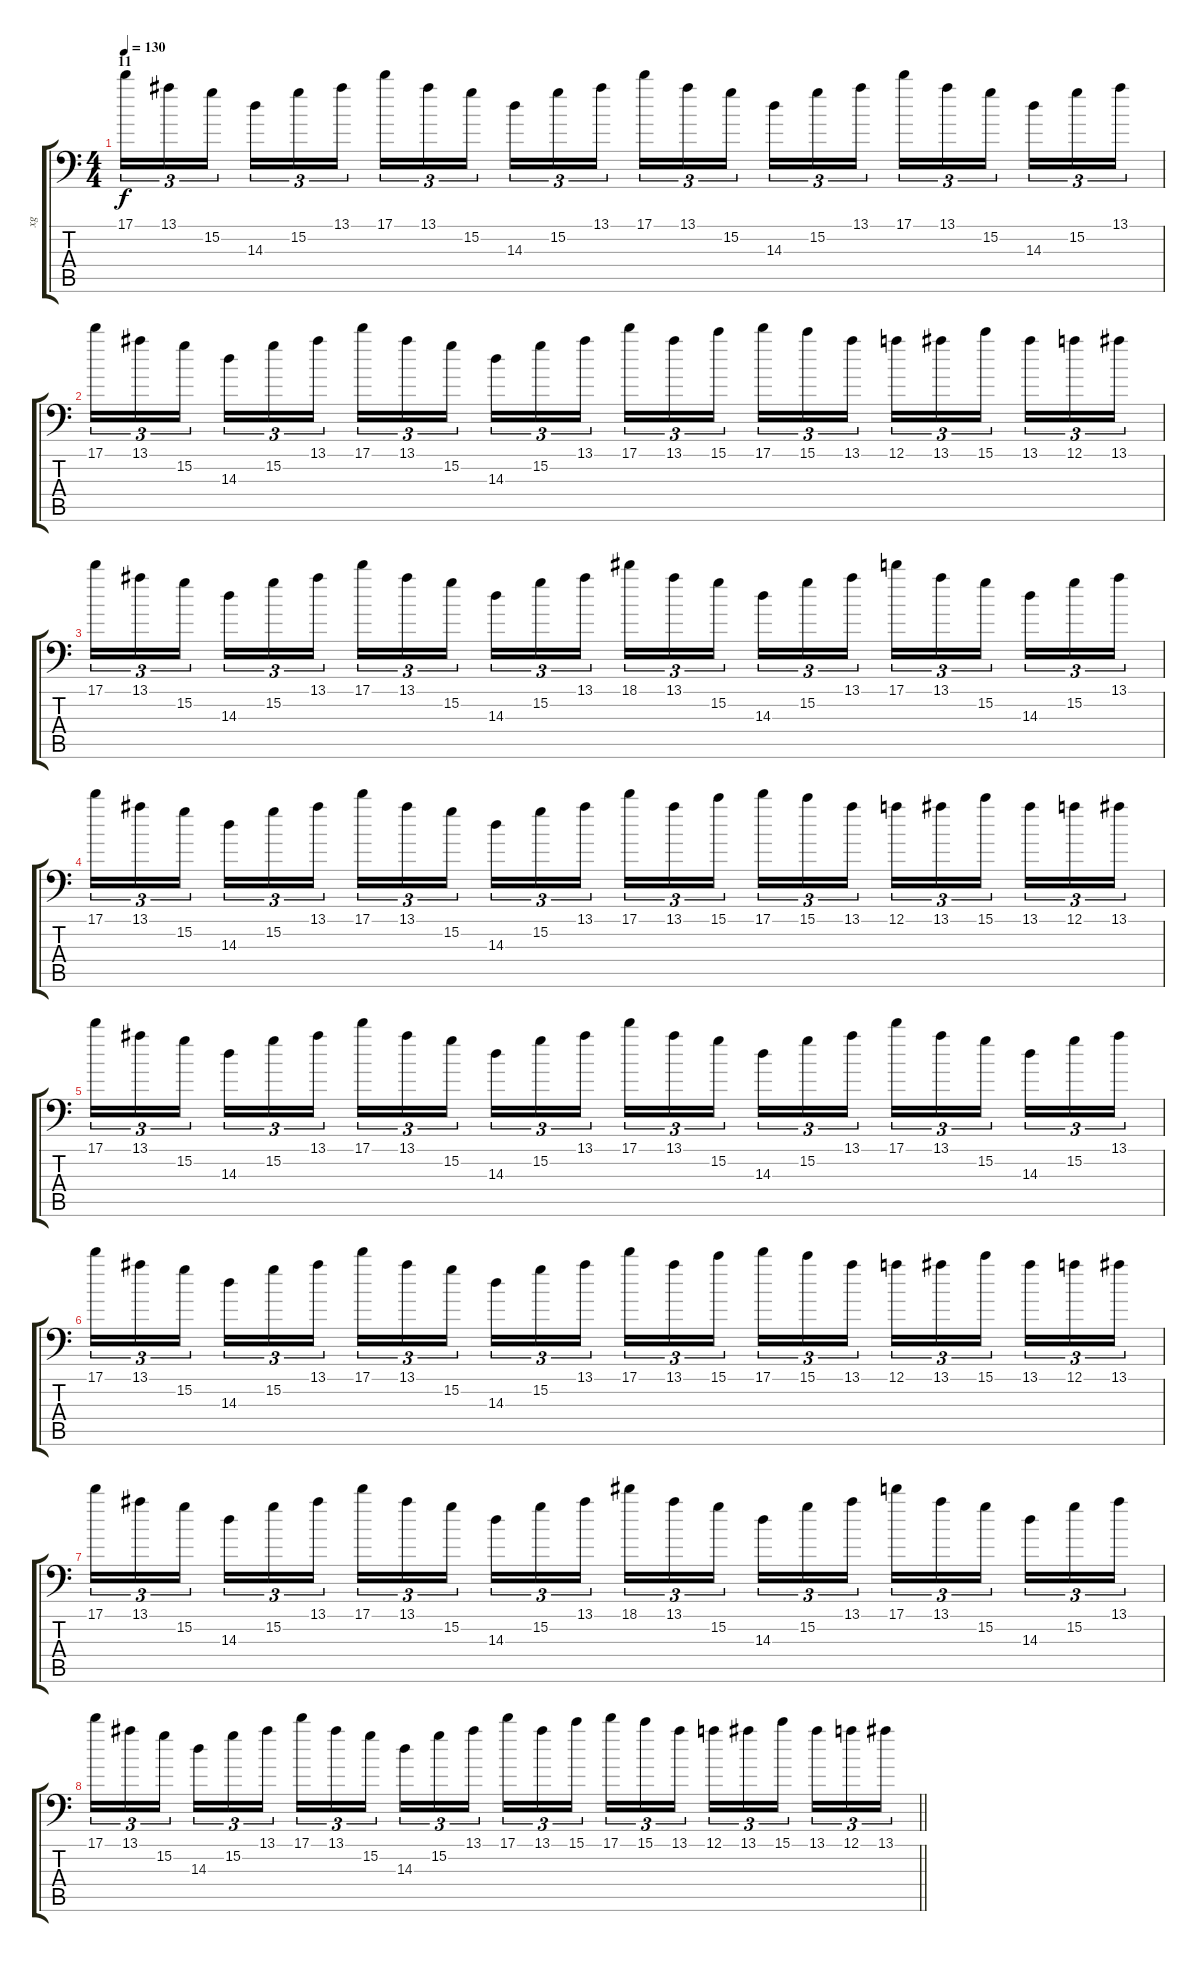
\track ("xg" "xg") {instrument distortionguitar}
\staff {score tabs}
\tuning (A3 E3 C3 G2 D2 G1) {hide}
\ts (4 4)
\section ("" "11")
\tempo 130
\clef f4
\ks c
17.1.16{tu (3 2) dy f} 13.1.16{tu (3 2)} 15.2.16{tu (3 2) beam splitsecondary} 14.3.16{tu (3 2)} 15.2.16{tu (3 2)} 13.1.16{tu (3 2)} 17.1.16{tu (3 2)} 13.1.16{tu (3 2)} 15.2.16{tu (3 2) beam splitsecondary} 14.3.16{tu (3 2)} 15.2.16{tu (3 2)} 13.1.16{tu (3 2)} 17.1.16{tu (3 2)} 13.1.16{tu (3 2)} 15.2.16{tu (3 2) beam splitsecondary} 14.3.16{tu (3 2)} 15.2.16{tu (3 2)} 13.1.16{tu (3 2)} 17.1.16{tu (3 2)} 13.1.16{tu (3 2)} 15.2.16{tu (3 2) beam splitsecondary} 14.3.16{tu (3 2)} 15.2.16{tu (3 2)} 13.1.16{tu (3 2)} |
17.1.16{tu (3 2)} 13.1.16{tu (3 2)} 15.2.16{tu (3 2) beam splitsecondary} 14.3.16{tu (3 2)} 15.2.16{tu (3 2)} 13.1.16{tu (3 2)} 17.1.16{tu (3 2)} 13.1.16{tu (3 2)} 15.2.16{tu (3 2) beam splitsecondary} 14.3.16{tu (3 2)} 15.2.16{tu (3 2)} 13.1.16{tu (3 2)} 17.1.16{tu (3 2)} 13.1.16{tu (3 2)} 15.1.16{tu (3 2) beam splitsecondary} 17.1.16{tu (3 2)} 15.1.16{tu (3 2)} 13.1.16{tu (3 2)} 12.1.16{tu (3 2)} 13.1.16{tu (3 2)} 15.1.16{tu (3 2) beam splitsecondary} 13.1.16{tu (3 2)} 12.1.16{tu (3 2)} 13.1.16{tu (3 2)} |
17.1.16{tu (3 2)} 13.1.16{tu (3 2)} 15.2.16{tu (3 2) beam splitsecondary} 14.3.16{tu (3 2)} 15.2.16{tu (3 2)} 13.1.16{tu (3 2)} 17.1.16{tu (3 2)} 13.1.16{tu (3 2)} 15.2.16{tu (3 2) beam splitsecondary} 14.3.16{tu (3 2)} 15.2.16{tu (3 2)} 13.1.16{tu (3 2)} 18.1.16{tu (3 2)} 13.1.16{tu (3 2)} 15.2.16{tu (3 2) beam splitsecondary} 14.3.16{tu (3 2)} 15.2.16{tu (3 2)} 13.1.16{tu (3 2)} 17.1.16{tu (3 2)} 13.1.16{tu (3 2)} 15.2.16{tu (3 2) beam splitsecondary} 14.3.16{tu (3 2)} 15.2.16{tu (3 2)} 13.1.16{tu (3 2)} |
17.1.16{tu (3 2)} 13.1.16{tu (3 2)} 15.2.16{tu (3 2) beam splitsecondary} 14.3.16{tu (3 2)} 15.2.16{tu (3 2)} 13.1.16{tu (3 2)} 17.1.16{tu (3 2)} 13.1.16{tu (3 2)} 15.2.16{tu (3 2) beam splitsecondary} 14.3.16{tu (3 2)} 15.2.16{tu (3 2)} 13.1.16{tu (3 2)} 17.1.16{tu (3 2)} 13.1.16{tu (3 2)} 15.1.16{tu (3 2) beam splitsecondary} 17.1.16{tu (3 2)} 15.1.16{tu (3 2)} 13.1.16{tu (3 2)} 12.1.16{tu (3 2)} 13.1.16{tu (3 2)} 15.1.16{tu (3 2) beam splitsecondary} 13.1.16{tu (3 2)} 12.1.16{tu (3 2)} 13.1.16{tu (3 2)} |
17.1.16{tu (3 2)} 13.1.16{tu (3 2)} 15.2.16{tu (3 2) beam splitsecondary} 14.3.16{tu (3 2)} 15.2.16{tu (3 2)} 13.1.16{tu (3 2)} 17.1.16{tu (3 2)} 13.1.16{tu (3 2)} 15.2.16{tu (3 2) beam splitsecondary} 14.3.16{tu (3 2)} 15.2.16{tu (3 2)} 13.1.16{tu (3 2)} 17.1.16{tu (3 2)} 13.1.16{tu (3 2)} 15.2.16{tu (3 2) beam splitsecondary} 14.3.16{tu (3 2)} 15.2.16{tu (3 2)} 13.1.16{tu (3 2)} 17.1.16{tu (3 2)} 13.1.16{tu (3 2)} 15.2.16{tu (3 2) beam splitsecondary} 14.3.16{tu (3 2)} 15.2.16{tu (3 2)} 13.1.16{tu (3 2)} |
17.1.16{tu (3 2)} 13.1.16{tu (3 2)} 15.2.16{tu (3 2) beam splitsecondary} 14.3.16{tu (3 2)} 15.2.16{tu (3 2)} 13.1.16{tu (3 2)} 17.1.16{tu (3 2)} 13.1.16{tu (3 2)} 15.2.16{tu (3 2) beam splitsecondary} 14.3.16{tu (3 2)} 15.2.16{tu (3 2)} 13.1.16{tu (3 2)} 17.1.16{tu (3 2)} 13.1.16{tu (3 2)} 15.1.16{tu (3 2) beam splitsecondary} 17.1.16{tu (3 2)} 15.1.16{tu (3 2)} 13.1.16{tu (3 2)} 12.1.16{tu (3 2)} 13.1.16{tu (3 2)} 15.1.16{tu (3 2) beam splitsecondary} 13.1.16{tu (3 2)} 12.1.16{tu (3 2)} 13.1.16{tu (3 2)} |
17.1.16{tu (3 2)} 13.1.16{tu (3 2)} 15.2.16{tu (3 2) beam splitsecondary} 14.3.16{tu (3 2)} 15.2.16{tu (3 2)} 13.1.16{tu (3 2)} 17.1.16{tu (3 2)} 13.1.16{tu (3 2)} 15.2.16{tu (3 2) beam splitsecondary} 14.3.16{tu (3 2)} 15.2.16{tu (3 2)} 13.1.16{tu (3 2)} 18.1.16{tu (3 2)} 13.1.16{tu (3 2)} 15.2.16{tu (3 2) beam splitsecondary} 14.3.16{tu (3 2)} 15.2.16{tu (3 2)} 13.1.16{tu (3 2)} 17.1.16{tu (3 2)} 13.1.16{tu (3 2)} 15.2.16{tu (3 2) beam splitsecondary} 14.3.16{tu (3 2)} 15.2.16{tu (3 2)} 13.1.16{tu (3 2)} |
\barLineRight lightlight
17.1.16{tu (3 2)} 13.1.16{tu (3 2)} 15.2.16{tu (3 2) beam splitsecondary} 14.3.16{tu (3 2)} 15.2.16{tu (3 2)} 13.1.16{tu (3 2)} 17.1.16{tu (3 2)} 13.1.16{tu (3 2)} 15.2.16{tu (3 2) beam splitsecondary} 14.3.16{tu (3 2)} 15.2.16{tu (3 2)} 13.1.16{tu (3 2)} 17.1.16{tu (3 2)} 13.1.16{tu (3 2)} 15.1.16{tu (3 2) beam splitsecondary} 17.1.16{tu (3 2)} 15.1.16{tu (3 2)} 13.1.16{tu (3 2)} 12.1.16{tu (3 2)} 13.1.16{tu (3 2)} 15.1.16{tu (3 2) beam splitsecondary} 13.1.16{tu (3 2)} 12.1.16{tu (3 2)} 13.1.16{tu (3 2)}
